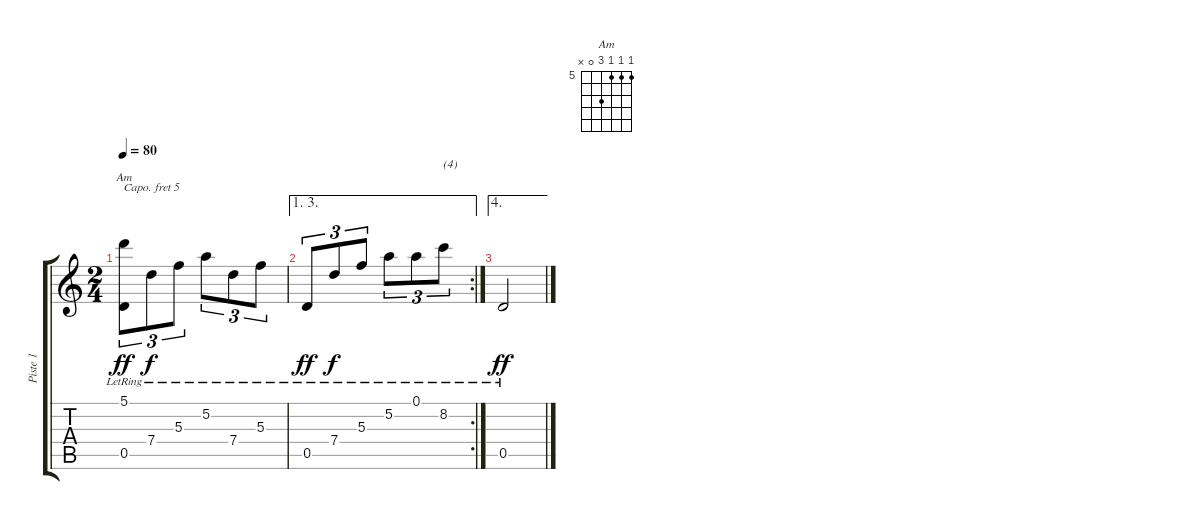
\track ("Piste 1" "Piste 1") {instrument acousticguitarsteel}
\staff {score tabs}
\capo 5
\tuning (E4 B3 G3 D3 A2 E2) {hide}
\chord ("Am" 5 5 5 7 0 x) {firstfret 5}
\ts (2 4)
\tempo 80
\clef g2
\ks c
(5.1{lr} 0.5{lr}).8{tu (3 2) ch "Am" dy ff} 7.4{lr}.8{tu (3 2) dy f} 5.3{lr}.8{tu (3 2)} 5.2{lr}.8{tu (3 2)} 7.4{lr}.8{tu (3 2)} 5.3{lr}.8{tu (3 2)} |
\ae (1 3)
\rc 2
0.5{lr}.8{tu (3 2) dy ff} 7.4{lr}.8{tu (3 2) dy f} 5.3{lr}.8{tu (3 2)} 5.2{lr}.8{tu (3 2)} 0.1{lr}.8{tu (3 2)} 8.2{lr}.8{tu (3 2) txt "(4)"} |
\ae 4
0.5{lr}.2{dy ff}
